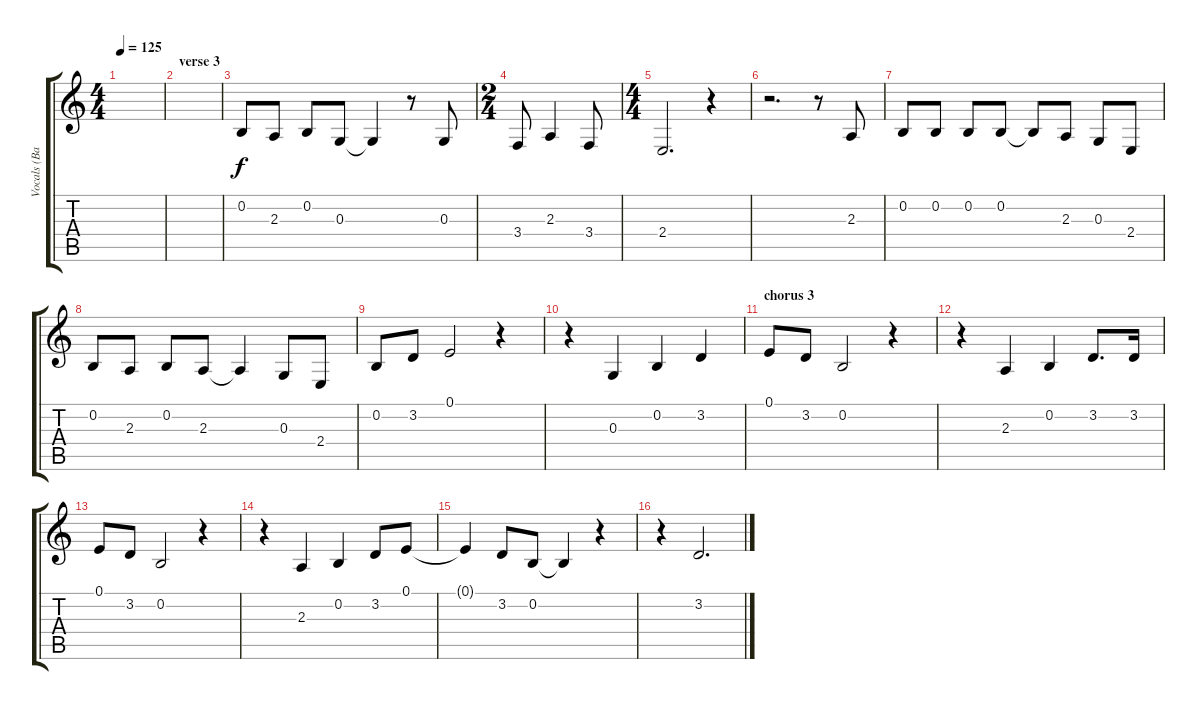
\track ("Vocals (Barrett)" "Vocals (Ba") {instrument lead6voice}
\staff {score tabs}
\tuning (E4 B3 G3 D3 A2 E2) {hide}
\ts (4 4)
\tempo 125
\clef g2
\ks c
|
\section ("" "verse 3")
|
0.2.8 2.3.8 0.2.8 0.3.8 0.3{t}.4 r.8 0.3.8 |
\ts (2 4)
3.4.8 2.3.4 3.4.8 |
\ts (4 4)
2.4.2{d} r.4 |
r.2{d} r.8 2.3.8 |
0.2.8 0.2.8 0.2.8 0.2.8 0.2{t}.8 2.3.8 0.3.8 2.4.8 |
0.2.8 2.3.8 0.2.8 2.3.8 2.3{t}.4 0.3.8 2.4.8 |
0.2.8 3.2.8 0.1.2 r.4 |
r.4 0.3.4 0.2.4 3.2.4 |
\section ("" "chorus 3")
0.1.8 3.2.8 0.2.2 r.4 |
r.4 2.3.4 0.2.4 3.2.8{d} 3.2.16 |
0.1.8 3.2.8 0.2.2 r.4 |
r.4 2.3.4 0.2.4 3.2.8 0.1.8 |
0.1{t}.4 3.2.8 0.2.8 0.2{t}.4 r.4 |
r.4 3.2.2{d}
